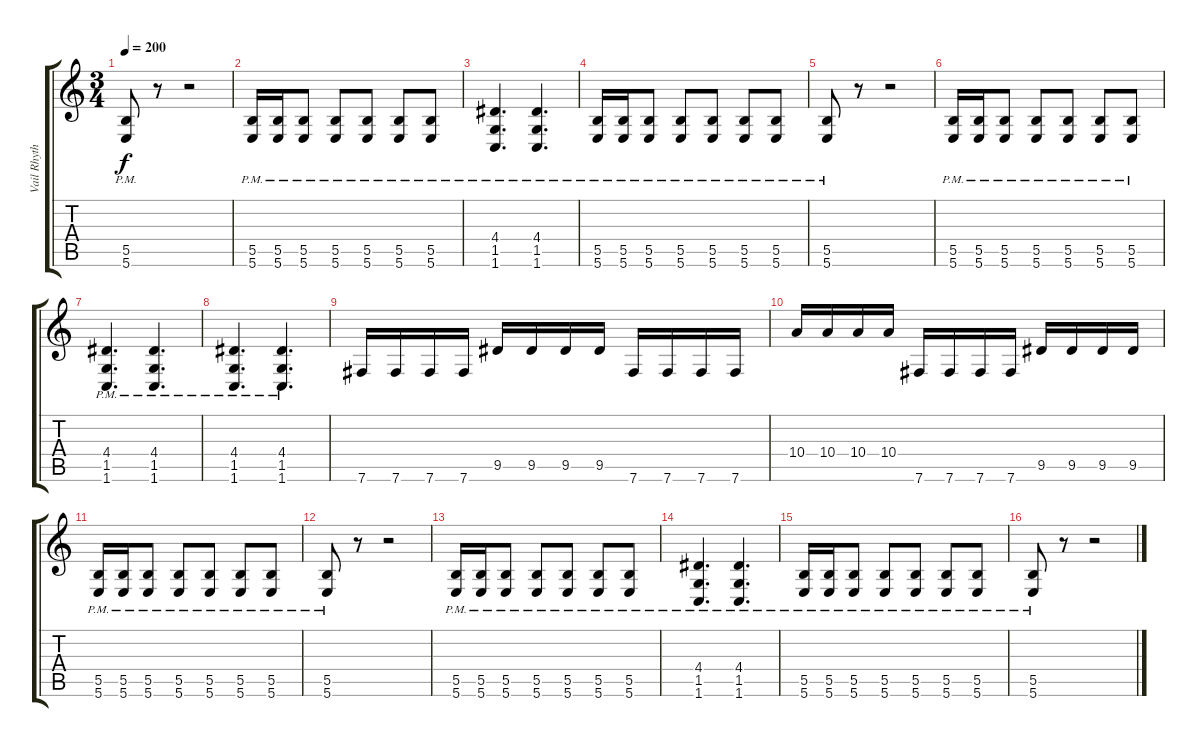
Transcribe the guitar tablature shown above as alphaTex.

\track ("Vail Rhythm" "Vail Rhyth") {instrument overdrivenguitar}
\staff {score tabs}
\tuning (Db4 Ab3 E3 B2 Gb2 B1) {hide}
\ts (3 4)
\tempo 200
\clef g2
\ks c
(5.5{pm} 5.6{pm}).8{dy f} r.8 r.2 |
(5.5{pm} 5.6{pm}).16 (5.5{pm} 5.6{pm}).16 (5.5{pm} 5.6{pm}).8 (5.5{pm} 5.6{pm}).8 (5.5{pm} 5.6{pm}).8 (5.5{pm} 5.6{pm}).8 (5.5{pm} 5.6{pm}).8 |
(4.4{pm} 1.5{pm} 1.6{pm}).4{d} (4.4{pm} 1.5{pm} 1.6{pm}).4{d} |
(5.5{pm} 5.6{pm}).16 (5.5{pm} 5.6{pm}).16 (5.5{pm} 5.6{pm}).8 (5.5{pm} 5.6{pm}).8 (5.5{pm} 5.6{pm}).8 (5.5{pm} 5.6{pm}).8 (5.5{pm} 5.6{pm}).8 |
(5.5{pm} 5.6{pm}).8 r.8 r.2 |
(5.5{pm} 5.6{pm}).16 (5.5{pm} 5.6{pm}).16 (5.5{pm} 5.6{pm}).8 (5.5{pm} 5.6{pm}).8 (5.5{pm} 5.6{pm}).8 (5.5{pm} 5.6{pm}).8 (5.5{pm} 5.6{pm}).8 |
(4.4{pm} 1.5{pm} 1.6{pm}).4{d} (4.4{pm} 1.5{pm} 1.6{pm}).4{d} |
(4.4{pm} 1.5{pm} 1.6{pm}).4{d} (4.4{pm} 1.5{pm} 1.6{pm}).4{d} |
7.6.16 7.6.16 7.6.16 7.6.16 9.5.16 9.5.16 9.5.16 9.5.16 7.6.16 7.6.16 7.6.16 7.6.16 |
10.4.16 10.4.16 10.4.16 10.4.16 7.6.16 7.6.16 7.6.16 7.6.16 9.5.16 9.5.16 9.5.16 9.5.16 |
(5.5{pm} 5.6{pm}).16 (5.5{pm} 5.6{pm}).16 (5.5{pm} 5.6{pm}).8 (5.5{pm} 5.6{pm}).8 (5.5{pm} 5.6{pm}).8 (5.5{pm} 5.6{pm}).8 (5.5{pm} 5.6{pm}).8 |
(5.5{pm} 5.6{pm}).8 r.8 r.2 |
(5.5{pm} 5.6{pm}).16 (5.5{pm} 5.6{pm}).16 (5.5{pm} 5.6{pm}).8 (5.5{pm} 5.6{pm}).8 (5.5{pm} 5.6{pm}).8 (5.5{pm} 5.6{pm}).8 (5.5{pm} 5.6{pm}).8 |
(4.4{pm} 1.5{pm} 1.6{pm}).4{d} (4.4{pm} 1.5{pm} 1.6{pm}).4{d} |
(5.5{pm} 5.6{pm}).16 (5.5{pm} 5.6{pm}).16 (5.5{pm} 5.6{pm}).8 (5.5{pm} 5.6{pm}).8 (5.5{pm} 5.6{pm}).8 (5.5{pm} 5.6{pm}).8 (5.5{pm} 5.6{pm}).8 |
(5.5{pm} 5.6{pm}).8 r.8 r.2
